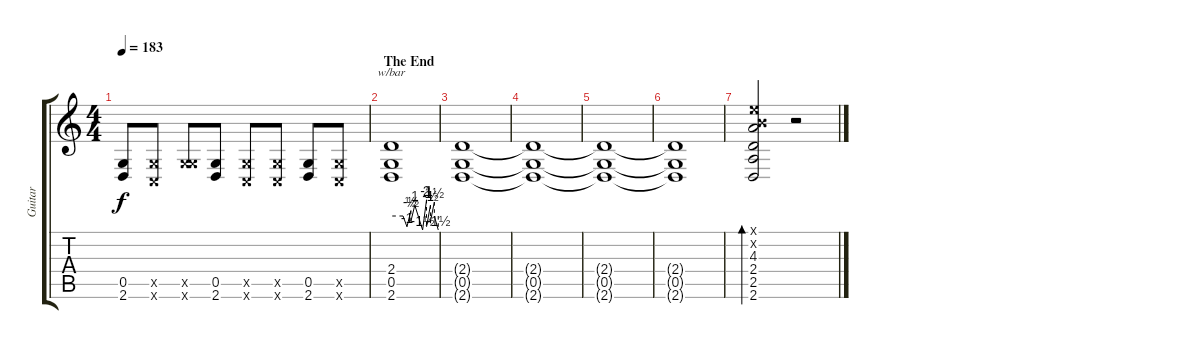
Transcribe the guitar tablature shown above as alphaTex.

\track ("Guitar" "Guitar") {instrument distortionguitar}
\staff {score tabs}
\tuning (D4 A3 F3 C3 G2 C2) {hide}
\ts (4 4)
\tempo 183
\clef g2
\ks c
(0.5 2.6).8{dy f} (0.5{x} 0.6{x}).8 (0.5{x} 7.6{x}).8 (0.5 2.6).8 (0.5{x} 0.6{x}).8 (0.5{x} 0.6{x}).8 (0.5 2.6).8 (0.5{x} 0.6{x}).8 |
\section ("" "The End")
(2.4 0.5 2.6).1{tbe (custom default 0 0 15 0 20 -4 25 2 25 -2 30 4 40 -6 45 8 45 -4 50 4 50 -2 55 6 55 0 60 -6 60 0)} |
(2.4{t} 0.5{t} 2.6{t}).1 |
(2.4{t} 0.5{t} 2.6{t}).1 |
(2.4{t} 0.5{t} 2.6{t}).1 |
(2.4{t} 0.5{t} 2.6{t}).1 |
(2.1{x} 2.2{x} 4.3 2.4 2.5 2.6).2{bd 120} r.2
